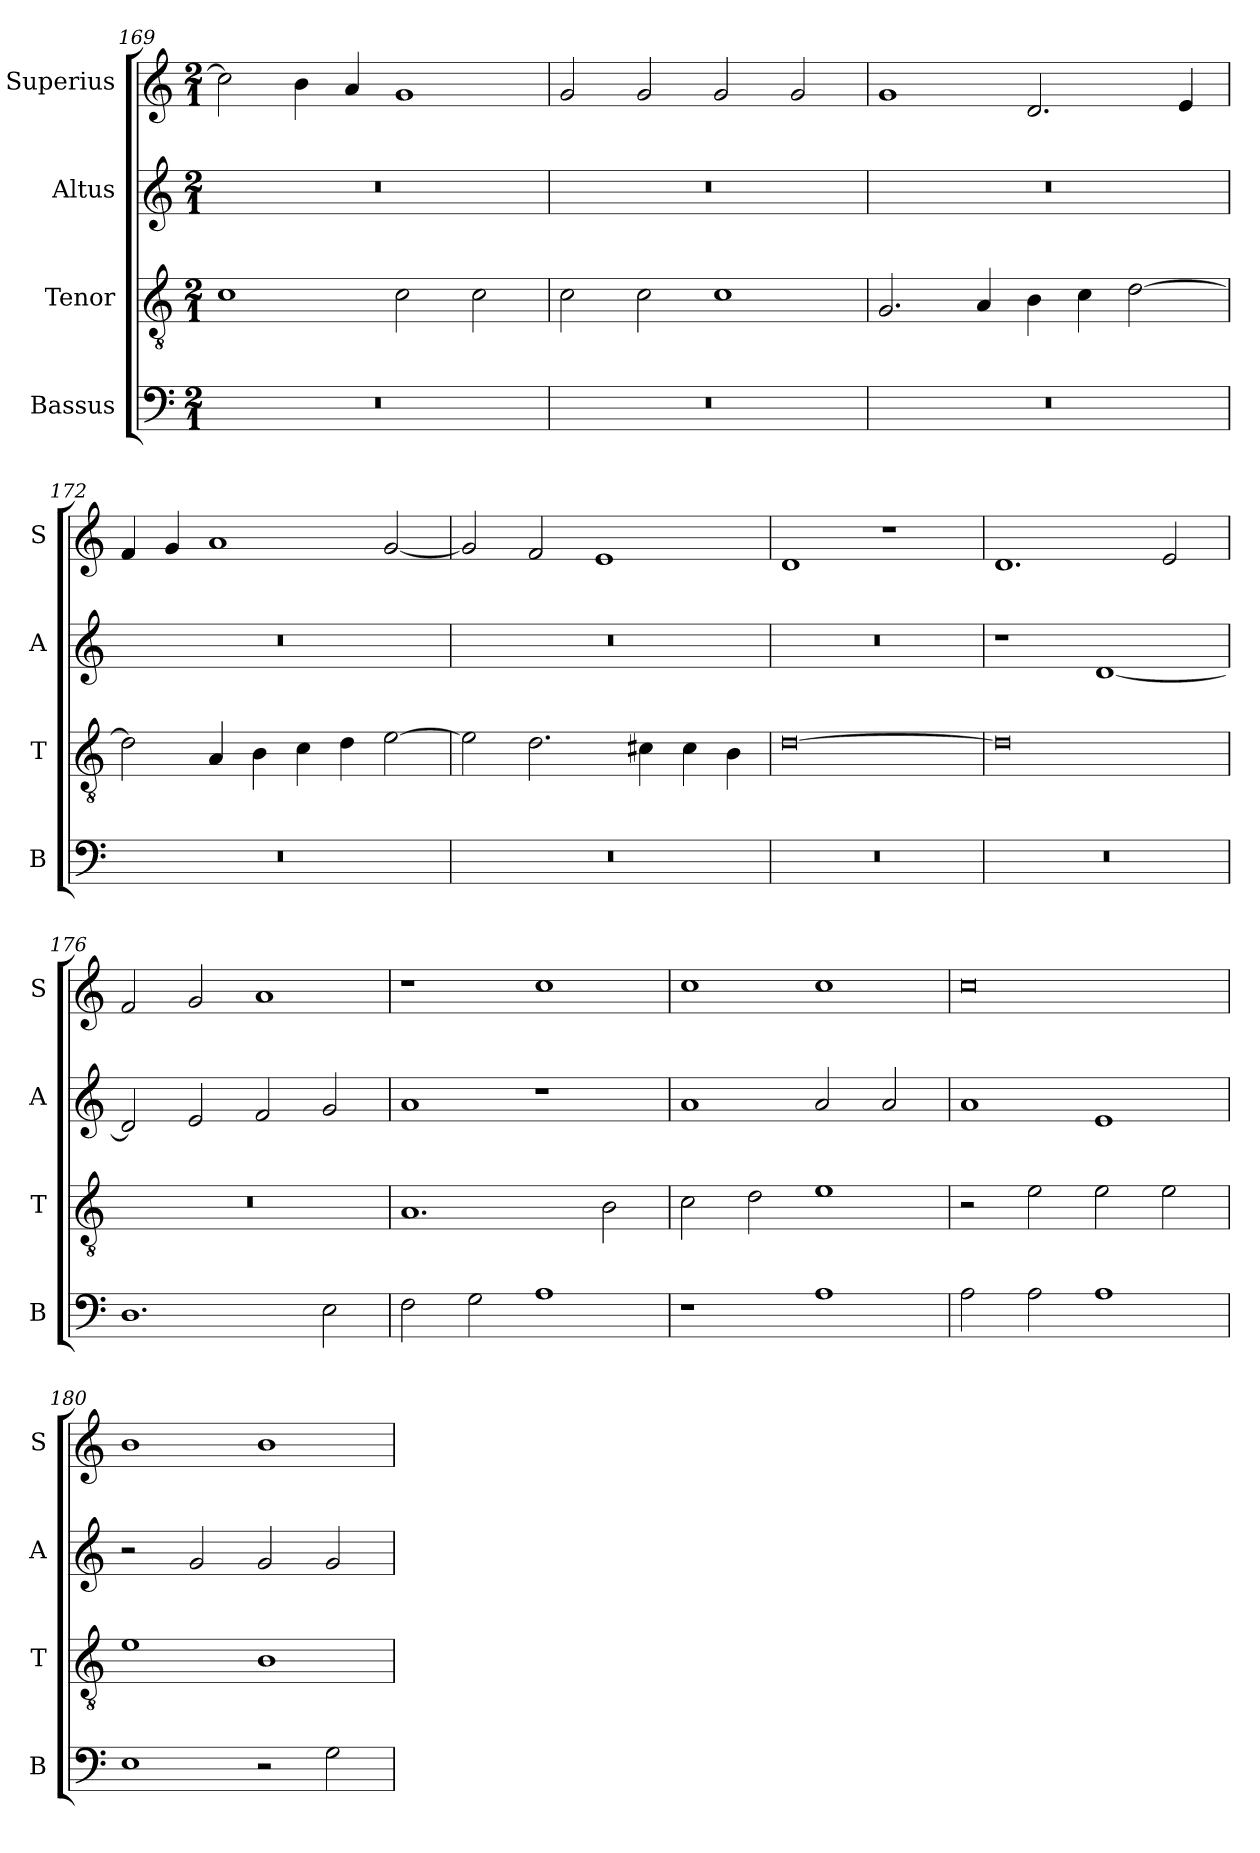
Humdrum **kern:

**kern	**kern	**kern	**kern
*part4	*part3	*part2	*part1
*staff4	*staff3	*staff2	*staff1
*I"Bassus	*I"Tenor	*I"Altus	*I"Superius
*I'B	*I'T	*I'A	*I'S
*clefF4	*clefGv2	*clefG2	*clefG2
*k[]	*k[]	*k[]	*k[]
*M2/1	*M2/1	*M2/1	*M2/1
=169	=169	=169	=169
0r	1c	0r	2cc\]
.	.	.	4b\
.	.	.	4a/
.	2c\	.	1g
.	2c\	.	.
=170	=170	=170	=170
0r	2c\	0r	2g/
.	2c\	.	2g/
.	1c	.	2g/
.	.	.	2g/
=171	=171	=171	=171
0r	2.G/	0r	1g
.	4A/	.	.
.	4B\	.	2.d/
.	4c\	.	.
.	[2d\	.	.
.	.	.	4e/
=172	=172	=172	=172
0r	2d\]	0r	4f/
.	.	.	4g/
.	4A/	.	1a
.	4B\	.	.
.	4c\	.	.
.	4d\	.	.
.	[2e\	.	[2g/
=173	=173	=173	=173
0r	2e\]	0r	2g/]
.	2.d\	.	2f/
.	.	.	1e
.	4c#X\	.	.
.	4c#\	.	.
.	4B\	.	.
=174	=174	=174	=174
0r	[0d	0r	1d
.	.	.	1r
=175	=175	=175	=175
0r	0d]	1r	1.d
.	.	[1d	.
.	.	.	2e/
=176	=176	=176	=176
1.D	0r	2d/]	2f/
.	.	2e/	2g/
.	.	2f/	1a
2E\	.	2g/	.
=177	=177	=177	=177
2F\	1.A	1a	1r
2G\	.	.	.
1A	.	1r	1cc
.	2B\	.	.
=178	=178	=178	=178
1r	2c\	1a	1cc
.	2d\	.	.
1A	1e	2a/	1cc
.	.	2a/	.
=179	=179	=179	=179
2A\	2r	1a	0cc
2A\	2e\	.	.
1A	2e\	1e	.
.	2e\	.	.
=180	=180	=180	=180
1E	1e	2r	1b
.	.	2g/	.
2r	1B	2g/	1b
2G\	.	2g/	.
=	=	=	=
*-	*-	*-	*-
